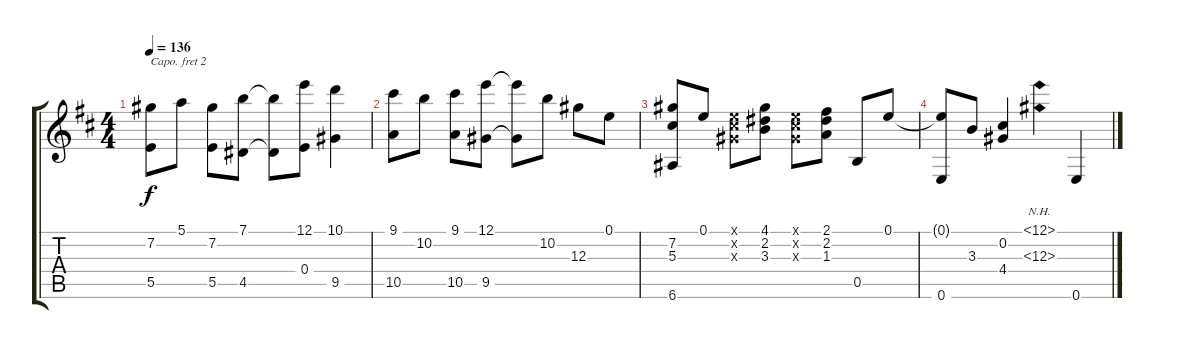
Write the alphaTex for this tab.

\track "" {instrument acousticguitarsteel}
\staff {score tabs}
\capo 2
\tuning (D4 B3 Gb3 D3 A2 D2) {hide}
\ts (4 4)
\tempo 136
\clef g2
\ks d
(7.2 5.5).8{dy f} 5.1.8 (7.2 5.5).8 (7.1 4.5).8 (7.1{t} 4.5{t}).8 (12.1 0.4).8 (10.1 9.5).4 |
(9.1 10.5).8 10.2.8 (9.1 10.5).8 (12.1 9.5).8 (12.1{t} 9.5{t}).8 10.2.8 12.3.8 0.1.8 |
(7.2 5.3 6.6).8 0.1.8 (0.1{x} 0.2{x} 0.3{x}).8 (4.1 2.2 3.3).8 (0.1{x} 0.2{x} 0.3{x}).8 (2.1 2.2 1.3).8 0.5.8 0.1.8 |
(0.1{t} 0.6).8 3.3.8 (0.2 4.4).4 (12.1{nh} 12.3{nh}).4 0.6.4
